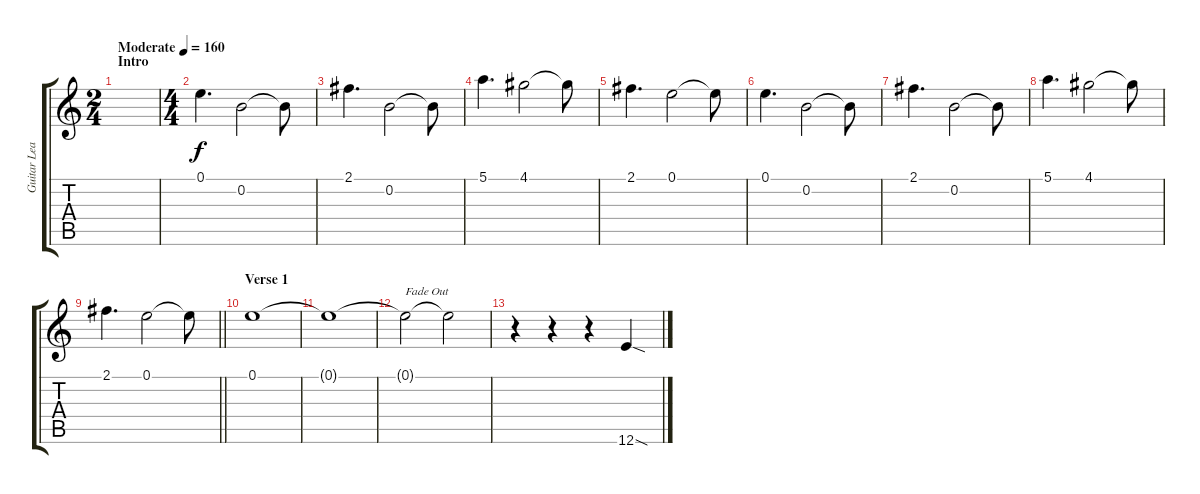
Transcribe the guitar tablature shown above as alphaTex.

\track ("Guitar Lead" "Guitar Lea") {instrument distortionguitar}
\staff {score tabs}
\tuning (E4 B3 G3 D3 A2 E2) {hide}
\ts (2 4)
\section ("" "Intro")
\tempo (160 "Moderate")
\clef g2
\ks c
|
\ts (4 4)
0.1.4{d} 0.2.2 0.2{t}.8 |
2.1.4{d} 0.2.2 0.2{t}.8 |
5.1.4{d} 4.1.2 4.1{t}.8 |
2.1.4{d} 0.1.2 0.1{t}.8 |
0.1.4{d} 0.2.2 0.2{t}.8 |
2.1.4{d} 0.2.2 0.2{t}.8 |
5.1.4{d} 4.1.2 4.1{t}.8 |
\barLineRight lightlight
2.1.4{d} 0.1.2 0.1{t}.8 |
\section ("" "Verse 1")
0.1.1 |
0.1{t}.1 |
0.1{t}.2{txt "Fade Out" volume 7} 0.1{t}.2 |
r.4{volume 15} r.4 r.4 12.6{sod}.4
